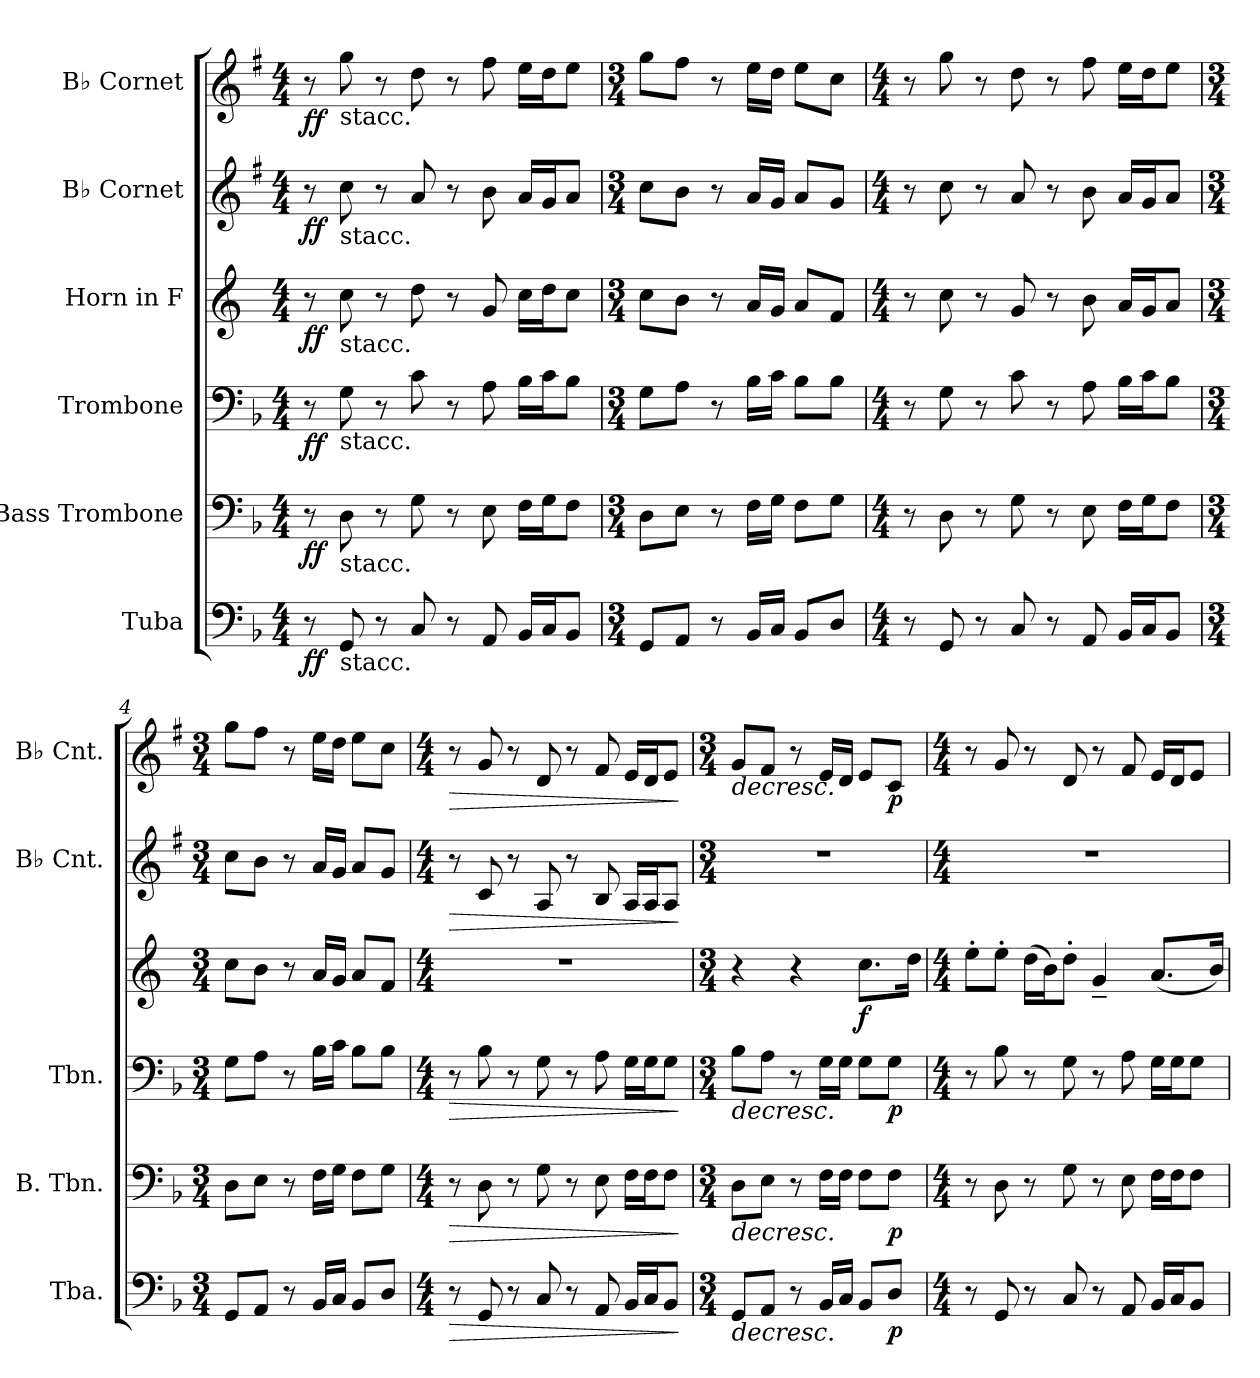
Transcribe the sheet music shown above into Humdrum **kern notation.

**kern	**dynam	**kern	**dynam	**kern	**dynam	**kern	**dynam	**kern	**dynam	**kern	**dynam
*part6	*part6	*part5	*part5	*part4	*part4	*part3	*part3	*part2	*part2	*part1	*part1
*staff6	*staff6	*staff5	*staff5	*staff4	*staff4	*staff3	*staff3	*staff2	*staff2	*staff1	*staff1
*I"Tuba	*	*I"Bass Trombone	*	*I"Trombone	*	*I"Horn in F	*	*I"B♭ Cornet	*	*I"B♭ Cornet	*
*I'Tba.	*	*I'B. Tbn.	*	*I'Tbn.	*	*	*	*I'B♭ Cnt.	*	*I'B♭ Cnt.	*
*clefF4	*	*clefF4	*	*clefF4	*	*clefG2	*	*clefG2	*	*clefG2	*
*	*	*	*	*	*	*ITrd4c7	*	*ITrd1c2	*	*ITrd1c2	*
*k[b-]	*	*k[b-]	*	*k[b-]	*	*k[b-]	*	*k[b-]	*	*k[b-]	*
*M4/4	*	*M4/4	*	*M4/4	*	*M4/4	*	*M4/4	*	*M4/4	*
*MM100	*	*MM100	*	*MM100	*	*MM100	*	*MM100	*	*MM100	*
=1	=1	=1	=1	=1	=1	=1	=1	=1	=1	=1	=1
!	!LO:DY:b	!	!LO:DY:b	!	!LO:DY:b	!	!LO:DY:b	!	!LO:DY:b	!	!LO:DY:b
8r	ff	8r	ff	8r	ff	8r	ff	8r	ff	8r	ff
!	!	!	!	!	!	!	!	!	!	!LO:TX:b:t=stacc.	!
!	!	!	!	!	!	!	!	!LO:TX:b:t=stacc.	!	!	!
!	!	!	!	!	!	!LO:TX:b:t=stacc.	!	!	!	!	!
!	!	!	!	!LO:TX:b:t=stacc.	!	!	!	!	!	!	!
!	!	!LO:TX:b:t=stacc.	!	!	!	!	!	!	!	!	!
!LO:TX:b:t=stacc.	!	!	!	!	!	!	!	!	!	!	!
8GG/	.	8D\	.	8G\	.	8f\	.	8b-\	.	8ff\	.
8r	.	8r	.	8r	.	8r	.	8r	.	8r	.
8C/	.	8G\	.	8c\	.	8g\	.	8g/	.	8cc\	.
8r	.	8r	.	8r	.	8r	.	8r	.	8r	.
8AA/	.	8E\	.	8A\	.	8c/	.	8a\	.	8ee\	.
16BB-/LL	.	16F\LL	.	16B-\LL	.	16f\LL	.	16g/LL	.	16dd\LL	.
16C/J	.	16G\J	.	16c\J	.	16g\J	.	16f/J	.	16cc\J	.
8BB-/J	.	8F\J	.	8B-\J	.	8f\J	.	8g/J	.	8dd\J	.
=2	=2	=2	=2	=2	=2	=2	=2	=2	=2	=2	=2
*M3/4	*	*M3/4	*	*M3/4	*	*M3/4	*	*M3/4	*	*M3/4	*
8GG/L	.	8D\L	.	8G\L	.	8f\L	.	8b-\L	.	8ff\L	.
8AA/J	.	8E\J	.	8A\J	.	8e\J	.	8a\J	.	8ee\J	.
8r	.	8r	.	8r	.	8r	.	8r	.	8r	.
16BB-/LL	.	16F\LL	.	16B-\LL	.	16d/LL	.	16g/LL	.	16dd\LL	.
16C/JJ	.	16G\JJ	.	16c\JJ	.	16c/JJ	.	16f/JJ	.	16cc\JJ	.
8BB-/L	.	8F\L	.	8B-\L	.	8d/L	.	8g/L	.	8dd\L	.
8D/J	.	8G\J	.	8B-\J	.	8B-/J	.	8f/J	.	8b-\J	.
=3	=3	=3	=3	=3	=3	=3	=3	=3	=3	=3	=3
*M4/4	*	*M4/4	*	*M4/4	*	*M4/4	*	*M4/4	*	*M4/4	*
8r	.	8r	.	8r	.	8r	.	8r	.	8r	.
8GG/	.	8D\	.	8G\	.	8f\	.	8b-\	.	8ff\	.
8r	.	8r	.	8r	.	8r	.	8r	.	8r	.
8C/	.	8G\	.	8c\	.	8c/	.	8g/	.	8cc\	.
8r	.	8r	.	8r	.	8r	.	8r	.	8r	.
8AA/	.	8E\	.	8A\	.	8e\	.	8a\	.	8ee\	.
16BB-/LL	.	16F\LL	.	16B-\LL	.	16d/LL	.	16g/LL	.	16dd\LL	.
16C/J	.	16G\J	.	16c\J	.	16c/J	.	16f/J	.	16cc\J	.
8BB-/J	.	8F\J	.	8B-\J	.	8d/J	.	8g/J	.	8dd\J	.
!!LO:PB:g=z
=4	=4	=4	=4	=4	=4	=4	=4	=4	=4	=4	=4
*M3/4	*	*M3/4	*	*M3/4	*	*M3/4	*	*M3/4	*	*M3/4	*
8GG/L	.	8D\L	.	8G\L	.	8f\L	.	8b-\L	.	8ff\L	.
8AA/J	.	8E\J	.	8A\J	.	8e\J	.	8a\J	.	8ee\J	.
8r	.	8r	.	8r	.	8r	.	8r	.	8r	.
16BB-/LL	.	16F\LL	.	16B-\LL	.	16d/LL	.	16g/LL	.	16dd\LL	.
16C/JJ	.	16G\JJ	.	16c\JJ	.	16c/JJ	.	16f/JJ	.	16cc\JJ	.
8BB-/L	.	8F\L	.	8B-\L	.	8d/L	.	8g/L	.	8dd\L	.
8D/J	.	8G\J	.	8B-\J	.	8B-/J	.	8f/J	.	8b-\J	.
=5	=5	=5	=5	=5	=5	=5	=5	=5	=5	=5	=5
*M4/4	*	*M4/4	*	*M4/4	*	*M4/4	*	*M4/4	*	*M4/4	*
!	!LO:HP:b	!	!LO:HP:b	!	!LO:HP:b	!	!	!	!LO:HP:b	!	!LO:HP:b
8r	>	8r	>	8r	>	1r	.	8r	>	8r	>
8GG/	.	8D\	.	8B-\	.	.	.	8B-/	.	8f/	.
8r	.	8r	.	8r	.	.	.	8r	.	8r	.
8C/	.	8G\	.	8G\	.	.	.	8G/	.	8c/	.
8r	.	8r	.	8r	.	.	.	8r	.	8r	.
8AA/	.	8E\	.	8A\	.	.	.	8A/	.	8e/	.
16BB-/LL	.	16F\LL	.	16G\LL	.	.	.	16G/LL	.	16d/LL	.
16C/J	.	16F\J	.	16G\J	.	.	.	16G/J	.	16c/J	.
8BB-/J	.	8F\J	.	8G\J	.	.	.	8G/J	.	8d/J	.
.	]	.	]	.	]	.	.	.	]	.	]
=6	=6	=6	=6	=6	=6	=6	=6	=6	=6	=6	=6
*M3/4	*	*M3/4	*	*M3/4	*	*M3/4	*	*M3/4	*	*M3/4	*
!	!LO:HP:b	!	!LO:HP:b	!	!LO:HP:b	!	!	!	!	!	!LO:HP:b
8GG/L	>	8D\L	>	8B-\L	>	4r	.	2.r	.	8f/L	>
8AA/J	.	8E\J	.	8A\J	.	.	.	.	.	8e/J	.
8r	.	8r	.	8r	.	4r	.	.	.	8r	.
16BB-/LL	.	16F\LL	.	16G\LL	.	.	.	.	.	16d/LL	.
16C/JJ	.	16F\JJ	.	16G\JJ	.	.	.	.	.	16c/JJ	.
!	!	!	!	!	!	!	!LO:DY:b	!	!	!	!
8BB-/L	.	8F\L	.	8G\L	.	8.f\L	f	.	.	8d/L	.
!	!LO:DY:b	!	!LO:DY:b	!	!LO:DY:b	!	!	!	!	!	!LO:DY:b
8D/J	p	8F\J	p	8G\J	p	.	.	.	.	8B-/J	p
.	.	.	.	.	.	16g\Jk	.	.	.	.	.
.	]	.	]	.	]	.	.	.	.	.	]
=7	=7	=7	=7	=7	=7	=7	=7	=7	=7	=7	=7
*M4/4	*	*M4/4	*	*M4/4	*	*M4/4	*	*M4/4	*	*M4/4	*
8r	.	8r	.	8r	.	8a'\L	.	1r	.	8r	.
8GG/	.	8D\	.	8B-\	.	8a'\J	.	.	.	8f/	.
8r	.	8r	.	8r	.	(16g\LL	.	.	.	8r	.
.	.	.	.	.	.	16e\J)	.	.	.	.	.
8C/	.	8G\	.	8G\	.	8g'\J	.	.	.	8c/	.
8r	.	8r	.	8r	.	4c~/	.	.	.	8r	.
8AA/	.	8E\	.	8A\	.	.	.	.	.	8e/	.
16BB-/LL	.	16F\LL	.	16G\LL	.	(8.d/L	.	.	.	16d/LL	.
16C/J	.	16F\J	.	16G\J	.	.	.	.	.	16c/J	.
8BB-/J	.	8F\J	.	8G\J	.	.	.	.	.	8d/J	.
.	.	.	.	.	.	16e/Jk)	.	.	.	.	.
=	=	=	=	=	=	=	=	=	=	=	=
*-	*-	*-	*-	*-	*-	*-	*-	*-	*-	*-	*-
